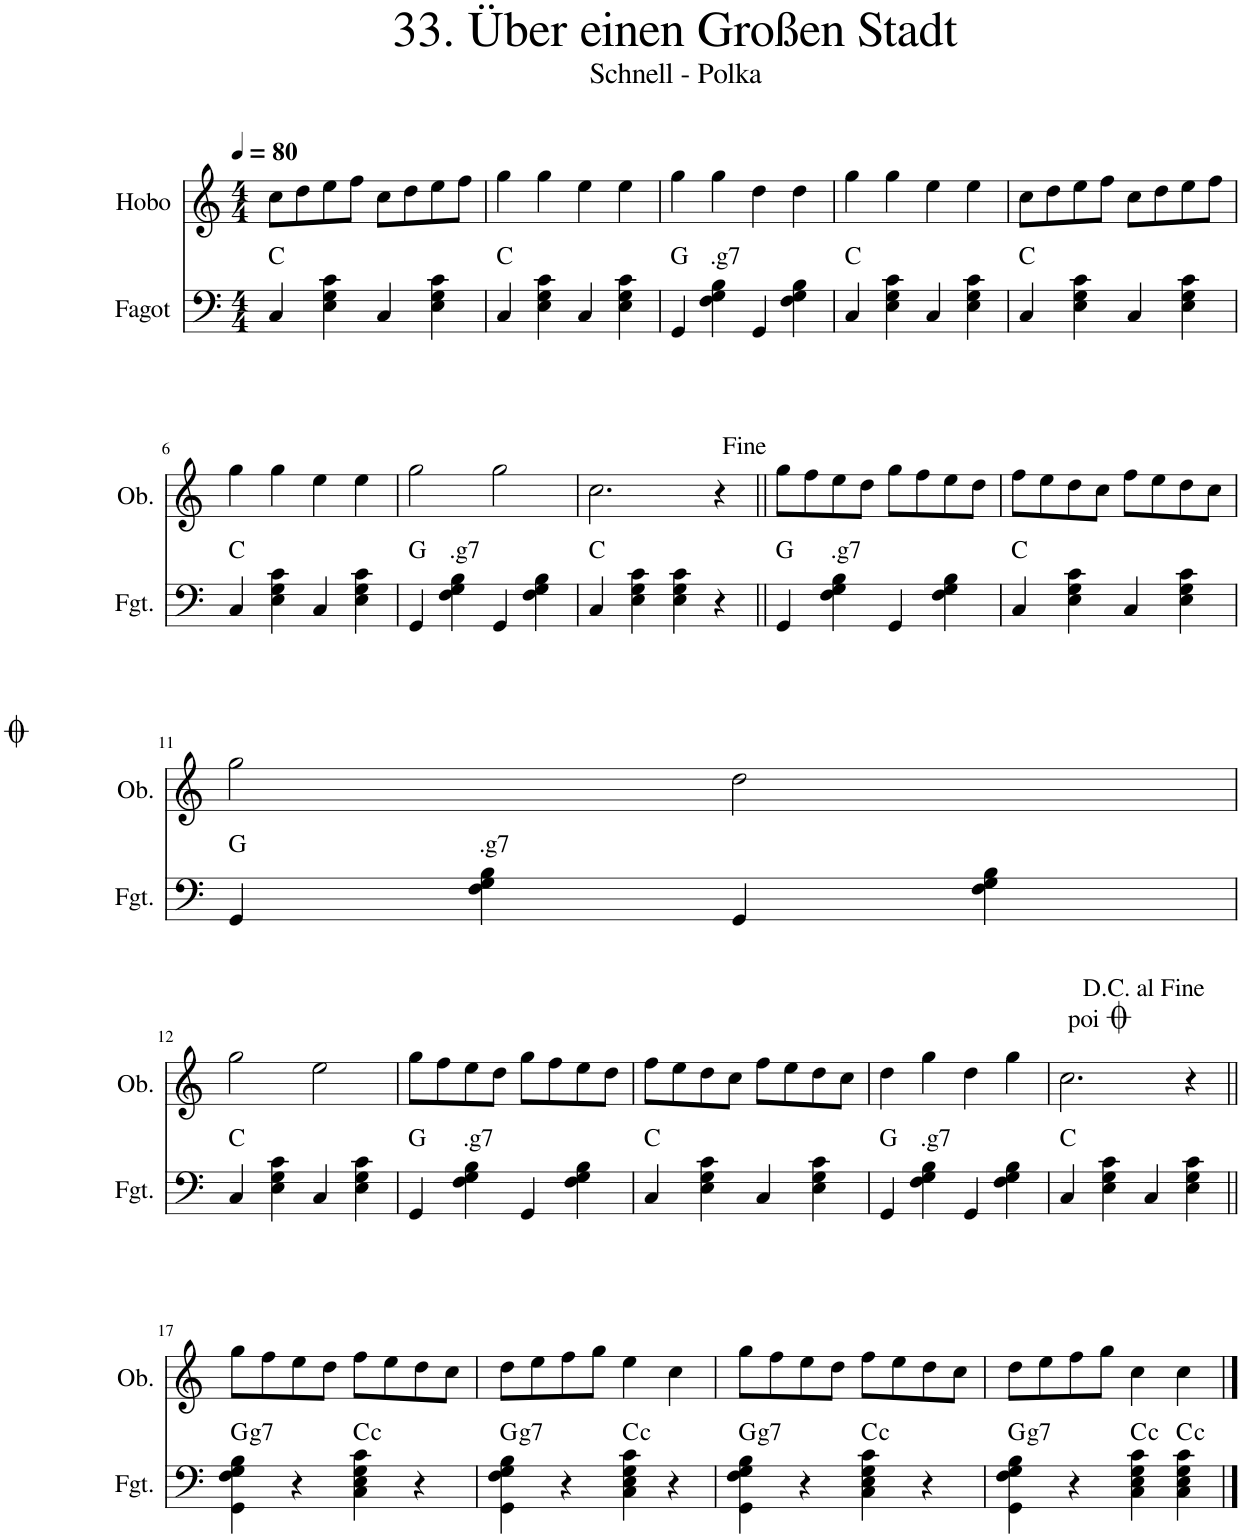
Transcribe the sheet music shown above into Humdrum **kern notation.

**kern	**harte	**kern	**harte
*part2	*part2	*part1	*part1
*staff2	*	*staff1	*
*I"Fagot	*	*I"Hobo	*
*I'Fgt.	*	*	*
*clefF4	*	*clefG2	*
*k[]	*	*k[]	*
*M4/4	*	*M4/4	*
*MM80	*	*MM80	*
=1	=1	=1	=1
4C/	C:maj	8cc\L	.
.	.	8dd\	.
4E\ 4G\ 4c\	.	8ee\	.
.	.	8ff\J	.
4C/	.	8cc\L	.
.	.	8dd\	.
4E\ 4G\ 4c\	.	8ee\	.
.	.	8ff\J	.
=2	=2	=2	=2
4C/	C:maj	4gg\	.
4E\ 4G\ 4c\	.	4gg\	.
4C/	.	4ee\	.
4E\ 4G\ 4c\	.	4ee\	.
=3	=3	=3	=3
4GG/	G:maj	4gg\	.
!	!LO:H:kt=.g7	!	!
4F\ 4G\ 4B\	N	4gg\	.
4GG/	.	4dd\	.
4F\ 4G\ 4B\	.	4dd\	.
=4	=4	=4	=4
4C/	C:maj	4gg\	.
4E\ 4G\ 4c\	.	4gg\	.
4C/	.	4ee\	.
4E\ 4G\ 4c\	.	4ee\	.
=5	=5	=5	=5
4C/	C:maj	8cc\L	.
.	.	8dd\	.
4E\ 4G\ 4c\	.	8ee\	.
.	.	8ff\J	.
4C/	.	8cc\L	.
.	.	8dd\	.
4E\ 4G\ 4c\	.	8ee\	.
.	.	8ff\J	.
!!LO:LB:g=z
=6	=6	=6	=6
4C/	C:maj	4gg\	.
4E\ 4G\ 4c\	.	4gg\	.
4C/	.	4ee\	.
4E\ 4G\ 4c\	.	4ee\	.
=7	=7	=7	=7
4GG/	G:maj	2gg\	.
!	!LO:H:kt=.g7	!	!
4F\ 4G\ 4B\	N	.	.
4GG/	.	2gg\	.
4F\ 4G\ 4B\	.	.	.
=8	=8	=8	=8
4C/	C:maj	2.cc\	.
4E\ 4G\ 4c\	.	.	.
4E\ 4G\ 4c\	.	.	.
4r	.	4r	.
=9||	=9||	=9||	=9||
4GG/	G:maj	8gg\L	.
.	.	8ff\	.
!	!LO:H:kt=.g7	!	!
4F\ 4G\ 4B\	N	8ee\	.
.	.	8dd\J	.
4GG/	.	8gg\L	.
.	.	8ff\	.
4F\ 4G\ 4B\	.	8ee\	.
.	.	8dd\J	.
=10	=10	=10	=10
4C/	C:maj	8ff\L	.
.	.	8ee\	.
4E\ 4G\ 4c\	.	8dd\	.
.	.	8cc\J	.
4C/	.	8ff\L	.
.	.	8ee\	.
4E\ 4G\ 4c\	.	8dd\	.
.	.	8cc\J	.
!!LO:LB:g=z
=11	=11	=11	=11
4GG/	G:maj	2gg\	.
!	!LO:H:kt=.g7	!	!
4F\ 4G\ 4B\	N	.	.
4GG/	.	2dd\	.
4F\ 4G\ 4B\	.	.	.
!!LO:LB:g=z
=12	=12	=12	=12
4C/	C:maj	2gg\	.
4E\ 4G\ 4c\	.	.	.
4C/	.	2ee\	.
4E\ 4G\ 4c\	.	.	.
=13	=13	=13	=13
4GG/	G:maj	8gg\L	.
.	.	8ff\	.
!	!LO:H:kt=.g7	!	!
4F\ 4G\ 4B\	N	8ee\	.
.	.	8dd\J	.
4GG/	.	8gg\L	.
.	.	8ff\	.
4F\ 4G\ 4B\	.	8ee\	.
.	.	8dd\J	.
=14	=14	=14	=14
4C/	C:maj	8ff\L	.
.	.	8ee\	.
4E\ 4G\ 4c\	.	8dd\	.
.	.	8cc\J	.
4C/	.	8ff\L	.
.	.	8ee\	.
4E\ 4G\ 4c\	.	8dd\	.
.	.	8cc\J	.
=15	=15	=15	=15
4GG/	G:maj	4dd\	.
!	!LO:H:kt=.g7	!	!
4F\ 4G\ 4B\	N	4gg\	.
4GG/	.	4dd\	.
4F\ 4G\ 4B\	.	4gg\	.
=16	=16	=16	=16
!	!	!	!LO:H:kt=poi
4C/	C:maj	2.cc\	N
4E\ 4G\ 4c\	.	.	.
4C/	.	.	.
4E\ 4G\ 4c\	.	4r	.
!!LO:LB:g=z
=17||	=17||	=17||	=17||
!	!LO:H:kt=g	!	!
4GG\ 4F\ 4G\ 4B\	.	8gg\L	.
.	.	8ff\	.
4r	.	8ee\	.
.	.	8dd\J	.
!	!LO:H:kt=c	!	!
4C\ 4E\ 4G\ 4c\	.	8ff\L	.
.	.	8ee\	.
4r	.	8dd\	.
.	.	8cc\J	.
=18	=18	=18	=18
!	!LO:H:kt=g	!	!
4GG\ 4F\ 4G\ 4B\	.	8dd\L	.
.	.	8ee\	.
4r	.	8ff\	.
.	.	8gg\J	.
!	!LO:H:kt=c	!	!
4C\ 4E\ 4G\ 4c\	.	4ee\	.
4r	.	4cc\	.
=19	=19	=19	=19
!	!LO:H:kt=g	!	!
4GG\ 4F\ 4G\ 4B\	.	8gg\L	.
.	.	8ff\	.
4r	.	8ee\	.
.	.	8dd\J	.
!	!LO:H:kt=c	!	!
4C\ 4E\ 4G\ 4c\	.	8ff\L	.
.	.	8ee\	.
4r	.	8dd\	.
.	.	8cc\J	.
=20	=20	=20	=20
!	!LO:H:kt=g	!	!
4GG\ 4F\ 4G\ 4B\	.	8dd\L	.
.	.	8ee\	.
4r	.	8ff\	.
.	.	8gg\J	.
!	!LO:H:kt=c	!	!
4C\ 4E\ 4G\ 4c\	.	4cc\	.
!	!LO:H:kt=c	!	!
4C\ 4E\ 4G\ 4c\	.	4cc\	.
==	==	==	==
*-	*-	*-	*-
